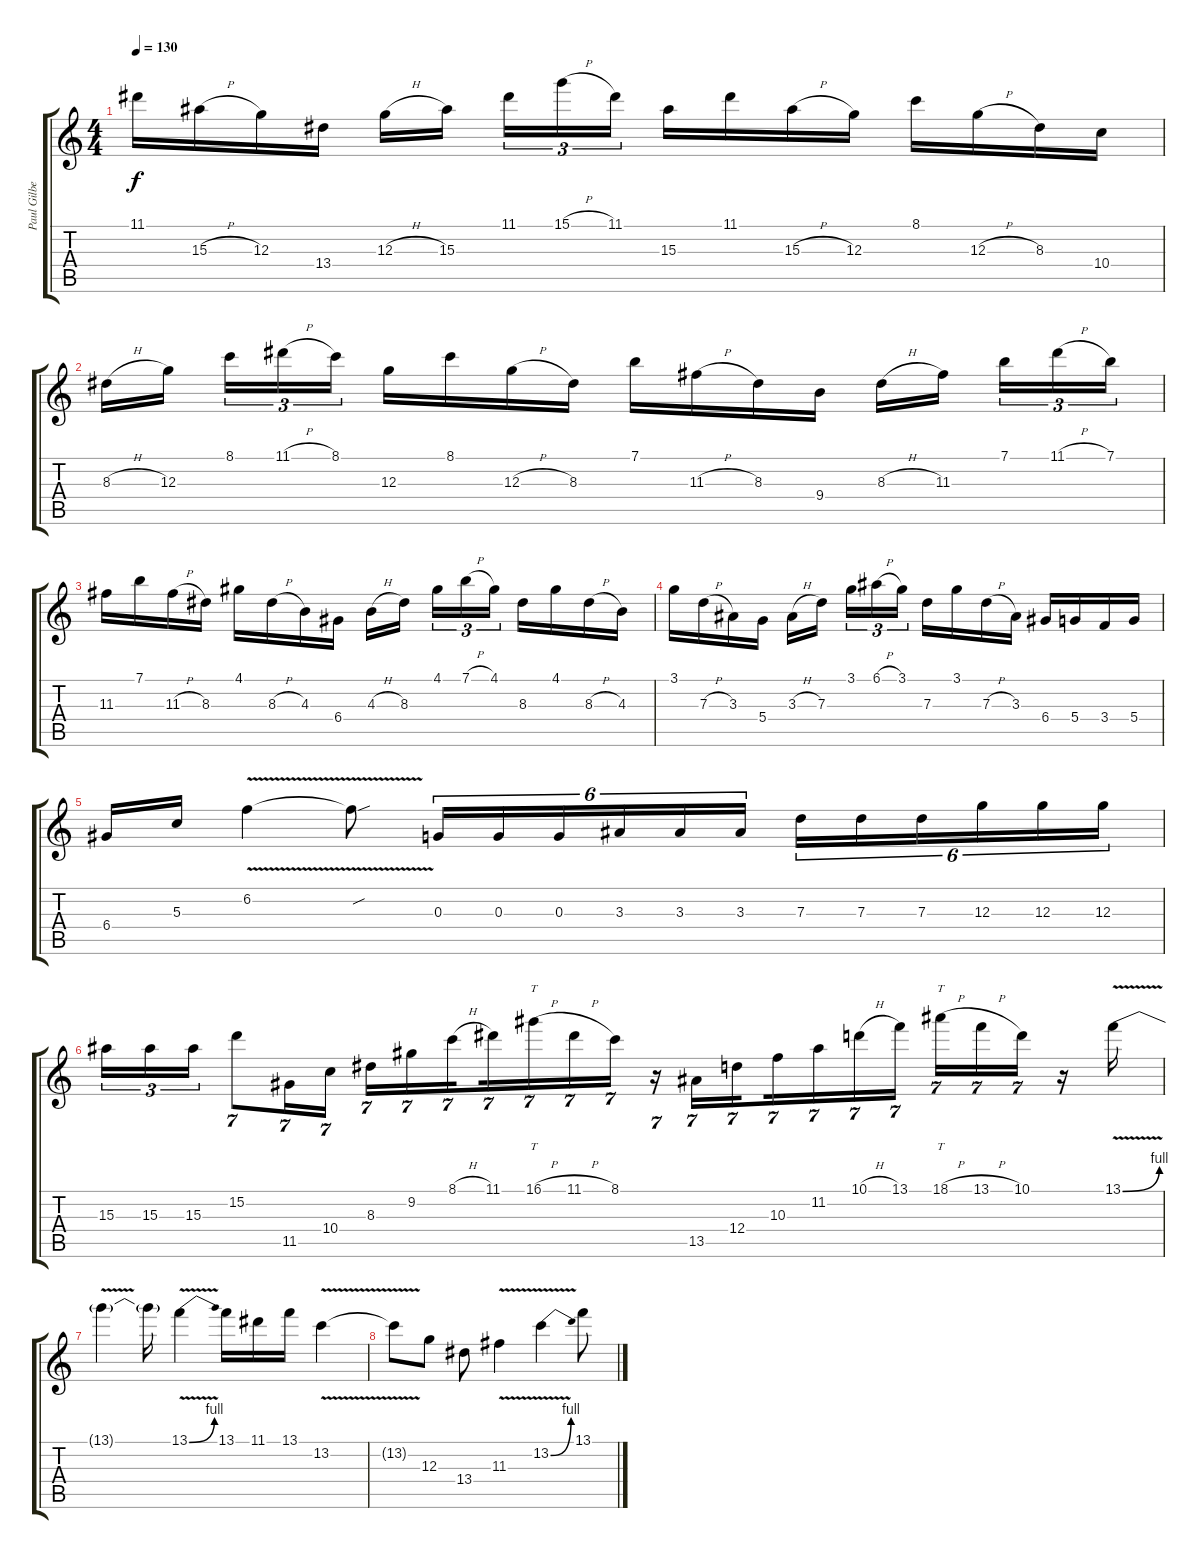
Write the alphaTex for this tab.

\track ("Paul Gilbert (Lead Guitar)" "Paul Gilbe") {instrument distortionguitar}
\staff {score tabs}
\tuning (E4 B3 G3 D3 A2 E2) {hide}
\ts (4 4)
\tempo 130
\clef g2
\ks c
11.1.16{dy f balance 8 instrument distortionguitar} 15.3{h}.16 12.3.16 13.4.16 12.3{h}.16 15.3.16{beam splitsecondary} 11.1.16{tu (3 2)} 15.1{h}.16{tu (3 2)} 11.1.16{tu (3 2)} 15.3.16 11.1.16 15.3{h}.16 12.3.16 8.1.16 12.3{h}.16 8.3.16 10.4.16 |
8.3{h}.16 12.3.16{beam splitsecondary} 8.1.16{tu (3 2)} 11.1{h}.16{tu (3 2)} 8.1.16{tu (3 2)} 12.3.16 8.1.16 12.3{h}.16 8.3.16 7.1.16 11.3{h}.16 8.3.16 9.4.16 8.3{h}.16 11.3.16{beam splitsecondary} 7.1.16{tu (3 2)} 11.1{h}.16{tu (3 2)} 7.1.16{tu (3 2)} |
11.3.16 7.1.16 11.3{h}.16 8.3.16 4.1.16 8.3{h}.16 4.3.16 6.4.16 4.3{h}.16 8.3.16{beam splitsecondary} 4.1.16{tu (3 2)} 7.1{h}.16{tu (3 2)} 4.1.16{tu (3 2)} 8.3.16 4.1.16 8.3{h}.16 4.3.16 |
3.1.16 7.3{h}.16 3.3.16 5.4.16 3.3{h}.16 7.3.16{beam splitsecondary} 3.1.16{tu (3 2)} 6.1{h}.16{tu (3 2)} 3.1.16{tu (3 2)} 7.3.16 3.1.16 7.3{h}.16 3.3.16 6.4.16 5.4.16 3.4.16 5.4.16 |
6.4.16 5.3.16 6.2{v}.4 6.2{sou t}.8 0.3.16{tu (6 4)} 0.3.16{tu (6 4)} 0.3.16{tu (6 4)} 3.3.16{tu (6 4)} 3.3.16{tu (6 4)} 3.3.16{tu (6 4)} 7.3.16{tu (6 4)} 7.3.16{tu (6 4)} 7.3.16{tu (6 4)} 12.3.16{tu (6 4)} 12.3.16{tu (6 4)} 12.3.16{tu (6 4)} |
15.3.16{tu (3 2)} 15.3.16{tu (3 2)} 15.3.16{tu (3 2)} 15.2.8{tu (7 4)} 11.5.16{tu (7 4)} 10.4.16{tu (7 4)} 8.3.16{tu (7 4)} 9.2.16{tu (7 4)} 8.1{h}.16{tu (7 4) beam splitsecondary} 11.1.16{tu (7 4)} 16.1{h}.16{tt tu (7 4)} 11.1{h}.16{tu (7 4)} 8.1.16{tu (7 4)} r.16{tu (7 4)} 13.5.16{tu (7 4)} 12.4.16{tu (7 4) beam splitsecondary} 10.3.16{tu (7 4)} 11.2.16{tu (7 4)} 10.1{h}.16{tu (7 4)} 13.1.16{tu (7 4)} 18.1{h}.16{tt tu (7 4)} 13.1{h}.16{tu (7 4)} 10.1.16{tu (7 4)} r.16 13.1{be (bend 0 0 60 4) v}.16 |
13.1{t}.4 13.1{t}.16 13.1{be (bend 0 0 60 4) v}.4 13.1.16 11.1.16 13.1.16 13.2{v}.4 |
13.2{t}.8 12.3.8 13.4.8 11.3{v}.4 13.2{be (bend 0 0 60 4) v}.4 13.1.8
